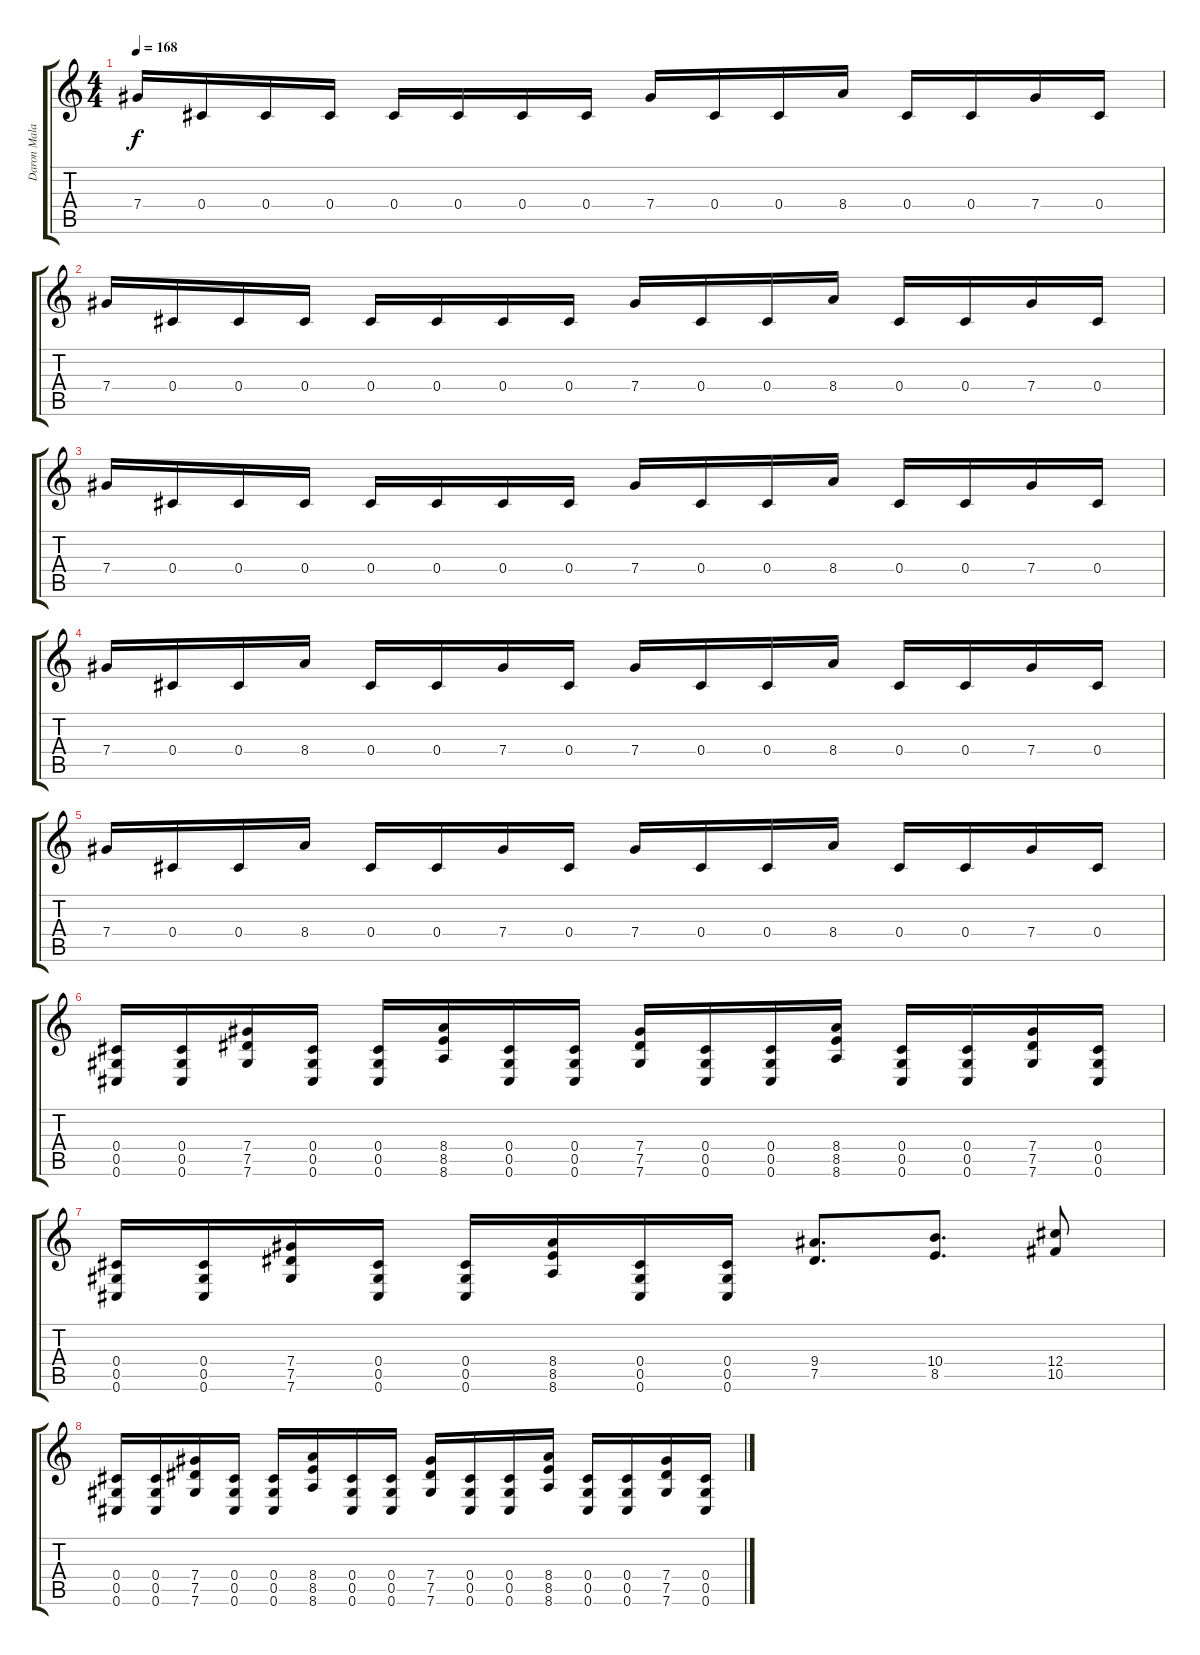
\track ("Daron Malakian" "Daron Mala") {instrument distortionguitar}
\staff {score tabs}
\tuning (Eb4 Bb3 Gb3 Db3 Ab2 Db2) {hide}
\ts (4 4)
\tempo 168
\clef g2
\ks c
7.4.16{dy f instrument distortionguitar} 0.4.16 0.4.16 0.4.16 0.4.16 0.4.16 0.4.16 0.4.16 7.4.16 0.4.16 0.4.16 8.4.16 0.4.16 0.4.16 7.4.16 0.4.16 |
7.4.16 0.4.16 0.4.16 0.4.16 0.4.16 0.4.16 0.4.16 0.4.16 7.4.16 0.4.16 0.4.16 8.4.16 0.4.16 0.4.16 7.4.16 0.4.16 |
7.4.16 0.4.16 0.4.16 0.4.16 0.4.16 0.4.16 0.4.16 0.4.16 7.4.16 0.4.16 0.4.16 8.4.16 0.4.16 0.4.16 7.4.16 0.4.16 |
7.4.16 0.4.16 0.4.16 8.4.16 0.4.16 0.4.16 7.4.16 0.4.16 7.4.16 0.4.16 0.4.16 8.4.16 0.4.16 0.4.16 7.4.16 0.4.16 |
7.4.16 0.4.16 0.4.16 8.4.16 0.4.16 0.4.16 7.4.16 0.4.16 7.4.16 0.4.16 0.4.16 8.4.16 0.4.16 0.4.16 7.4.16 0.4.16 |
(0.4 0.5 0.6).16 (0.4 0.5 0.6).16 (7.4 7.5 7.6).16 (0.4 0.5 0.6).16 (0.4 0.5 0.6).16 (8.4 8.5 8.6).16 (0.4 0.5 0.6).16 (0.4 0.5 0.6).16 (7.4 7.5 7.6).16 (0.4 0.5 0.6).16 (0.4 0.5 0.6).16 (8.4 8.5 8.6).16 (0.4 0.5 0.6).16 (0.4 0.5 0.6).16 (7.4 7.5 7.6).16 (0.4 0.5 0.6).16 |
(0.4 0.5 0.6).16 (0.4 0.5 0.6).16 (7.4 7.5 7.6).16 (0.4 0.5 0.6).16 (0.4 0.5 0.6).16 (8.4 8.5 8.6).16 (0.4 0.5 0.6).16 (0.4 0.5 0.6).16 (9.4 7.5).8{d} (10.4 8.5).8{d} (12.4 10.5).8 |
(0.4 0.5 0.6).16 (0.4 0.5 0.6).16 (7.4 7.5 7.6).16 (0.4 0.5 0.6).16 (0.4 0.5 0.6).16 (8.4 8.5 8.6).16 (0.4 0.5 0.6).16 (0.4 0.5 0.6).16 (7.4 7.5 7.6).16 (0.4 0.5 0.6).16 (0.4 0.5 0.6).16 (8.4 8.5 8.6).16 (0.4 0.5 0.6).16 (0.4 0.5 0.6).16 (7.4 7.5 7.6).16 (0.4 0.5 0.6).16
